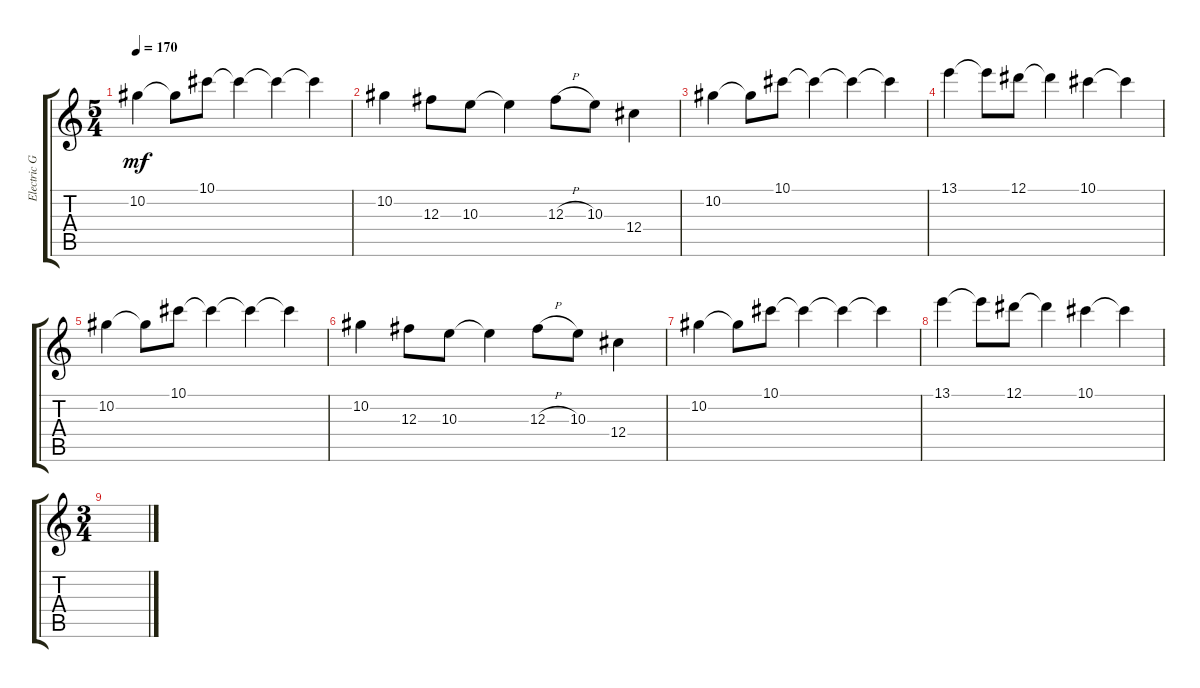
\track ("Electric Guitar" "Electric G") {instrument electricguitarclean}
\staff {score tabs}
\tuning (Eb4 Bb3 Gb3 Db3 Ab2 Db2) {hide}
\ts (5 4)
\tempo 170
\clef g2
\ks c
10.2.4{dy mf} 10.2{t}.8 10.1.8 10.1{t}.4 10.1{t}.4 10.1{t}.4 |
10.2.4 12.3.8 10.3.8 10.3{t}.4 12.3{h}.8 10.3.8 12.4.4 |
10.2.4 10.2{t}.8 10.1.8 10.1{t}.4 10.1{t}.4 10.1{t}.4 |
13.1.4 13.1{t}.8 12.1.8 12.1{t}.4 10.1.4 10.1{t}.4 |
10.2.4 10.2{t}.8 10.1.8 10.1{t}.4 10.1{t}.4 10.1{t}.4 |
10.2.4 12.3.8 10.3.8 10.3{t}.4 12.3{h}.8 10.3.8 12.4.4 |
10.2.4 10.2{t}.8 10.1.8 10.1{t}.4 10.1{t}.4 10.1{t}.4 |
13.1.4 13.1{t}.8 12.1.8 12.1{t}.4 10.1.4 10.1{t}.4 |
\ts (3 4)
